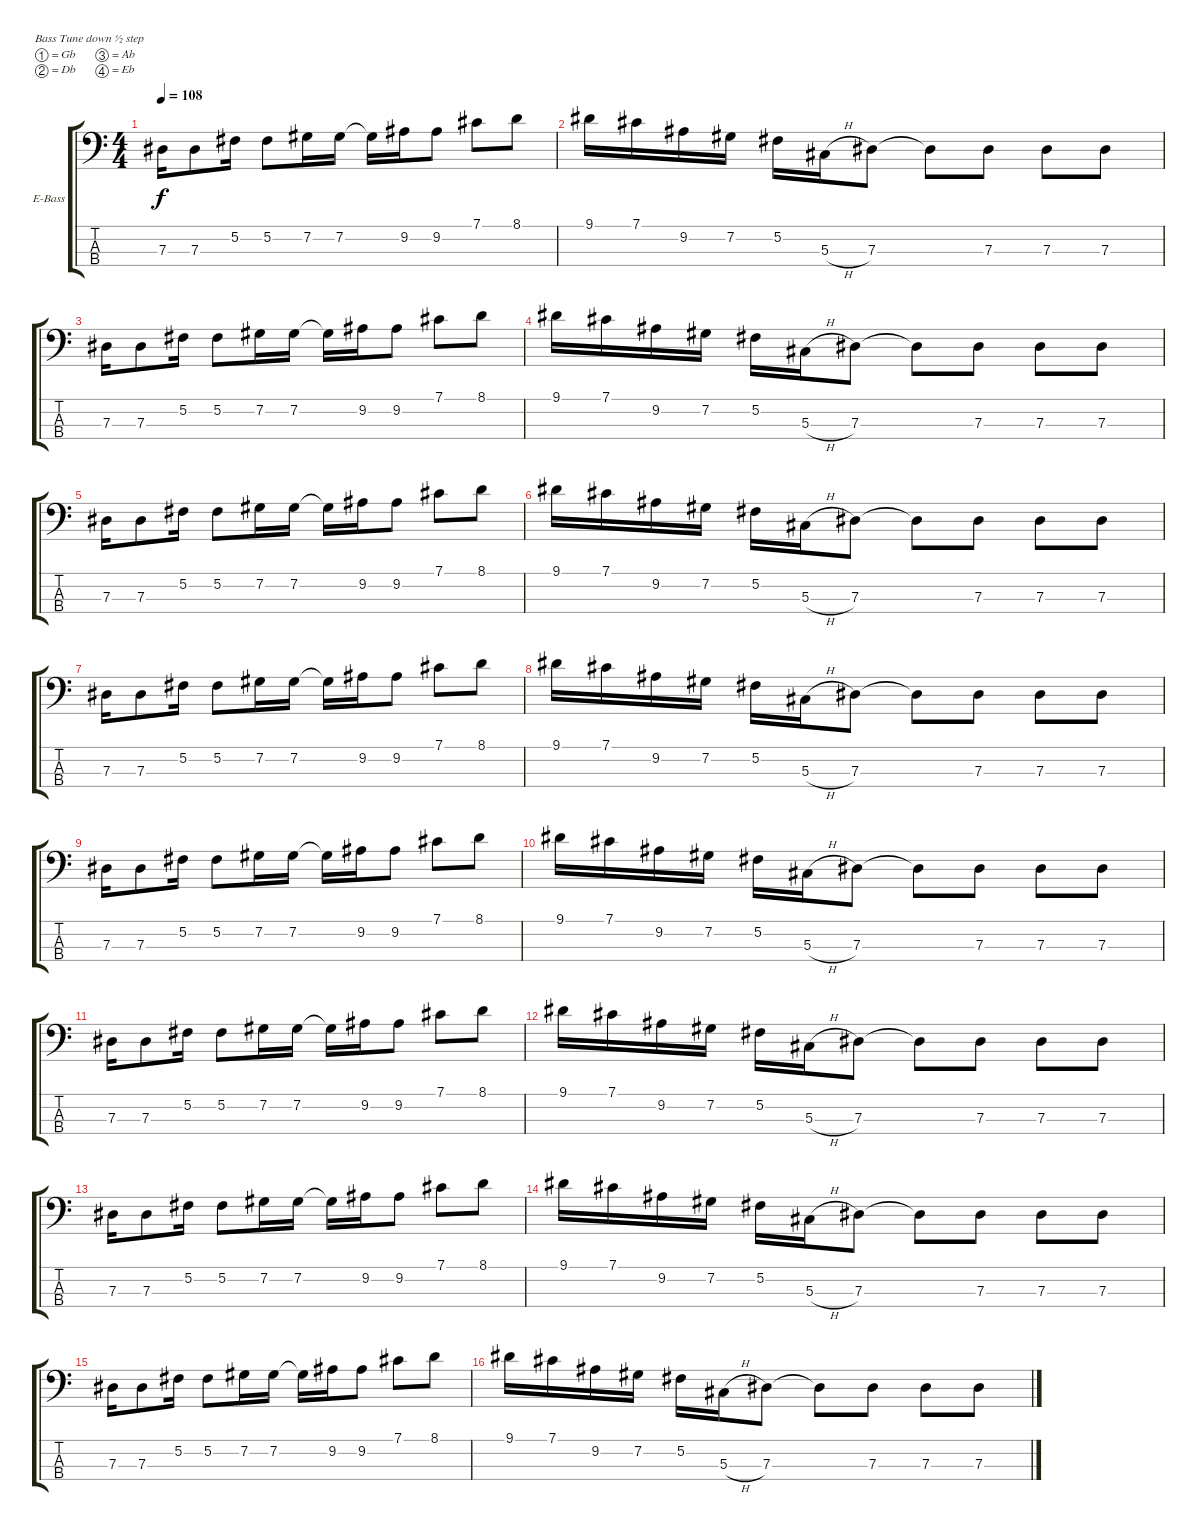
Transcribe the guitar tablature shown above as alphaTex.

\bracketExtendMode groupsimilarinstruments
\firstSystemTrackNameOrientation horizontal
\otherSystemsTrackNameOrientation horizontal
\track ("Bass" "E-Bass") {instrument electricbassfinger}
\staff {score tabs}
\tuning (Gb2 Db2 Ab1 Eb1)
\ts (4 4)
\tempo 108
\clef f4
\ks c
7.3.16{dy f} 7.3.8 5.2.16 5.2.8 7.2.16 7.2.16 7.2{t}.16 9.2.16 9.2.8 7.1.8 8.1.8 |
9.1.16 7.1.16 9.2.16 7.2.16 5.2.16 5.3{h}.16 7.3.8 7.3{t}.8 7.3.8 7.3.8 7.3.8 |
7.3.16 7.3.8 5.2.16 5.2.8 7.2.16 7.2.16 7.2{t}.16 9.2.16 9.2.8 7.1.8 8.1.8 |
9.1.16 7.1.16 9.2.16 7.2.16 5.2.16 5.3{h}.16 7.3.8 7.3{t}.8 7.3.8 7.3.8 7.3.8 |
7.3.16 7.3.8 5.2.16 5.2.8 7.2.16 7.2.16 7.2{t}.16 9.2.16 9.2.8 7.1.8 8.1.8 |
9.1.16 7.1.16 9.2.16 7.2.16 5.2.16 5.3{h}.16 7.3.8 7.3{t}.8 7.3.8 7.3.8 7.3.8 |
7.3.16 7.3.8 5.2.16 5.2.8 7.2.16 7.2.16 7.2{t}.16 9.2.16 9.2.8 7.1.8 8.1.8 |
9.1.16 7.1.16 9.2.16 7.2.16 5.2.16 5.3{h}.16 7.3.8 7.3{t}.8 7.3.8 7.3.8 7.3.8 |
7.3.16 7.3.8 5.2.16 5.2.8 7.2.16 7.2.16 7.2{t}.16 9.2.16 9.2.8 7.1.8 8.1.8 |
9.1.16 7.1.16 9.2.16 7.2.16 5.2.16 5.3{h}.16 7.3.8 7.3{t}.8 7.3.8 7.3.8 7.3.8 |
7.3.16 7.3.8 5.2.16 5.2.8 7.2.16 7.2.16 7.2{t}.16 9.2.16 9.2.8 7.1.8 8.1.8 |
9.1.16 7.1.16 9.2.16 7.2.16 5.2.16 5.3{h}.16 7.3.8 7.3{t}.8 7.3.8 7.3.8 7.3.8 |
7.3.16 7.3.8 5.2.16 5.2.8 7.2.16 7.2.16 7.2{t}.16 9.2.16 9.2.8 7.1.8 8.1.8 |
9.1.16 7.1.16 9.2.16 7.2.16 5.2.16 5.3{h}.16 7.3.8 7.3{t}.8 7.3.8 7.3.8 7.3.8 |
7.3.16 7.3.8 5.2.16 5.2.8 7.2.16 7.2.16 7.2{t}.16 9.2.16 9.2.8 7.1.8 8.1.8 |
9.1.16 7.1.16 9.2.16 7.2.16 5.2.16 5.3{h}.16 7.3.8 7.3{t}.8 7.3.8 7.3.8 7.3.8
